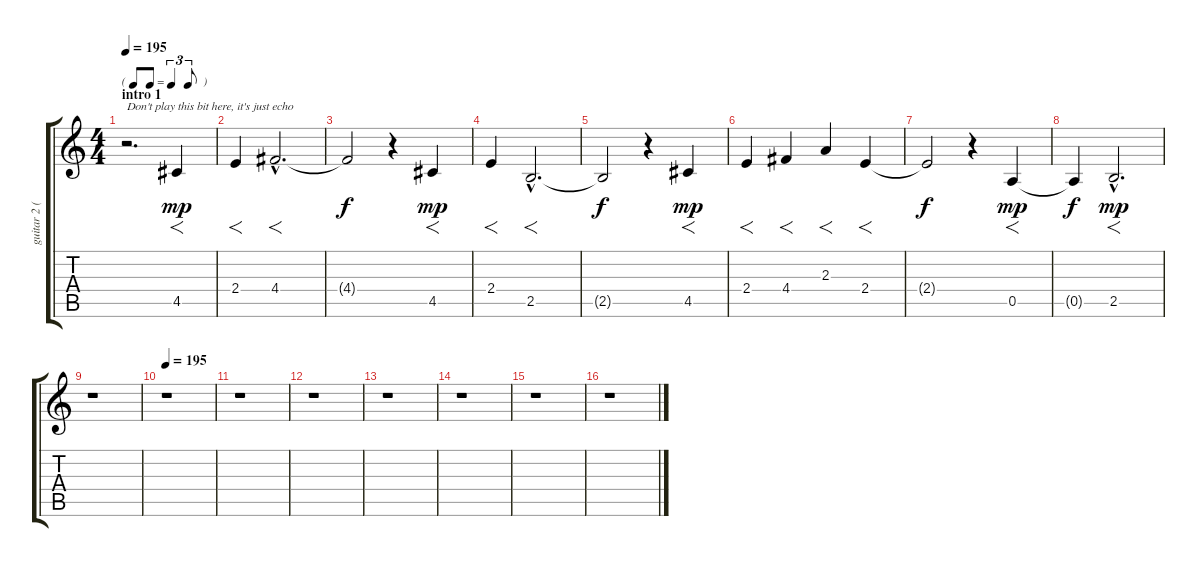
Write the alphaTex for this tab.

\track ("guitar 2 (slide)" "guitar 2 (") {instrument overdrivenguitar}
\staff {score tabs}
\tuning (E4 B3 G3 D3 A2 E2) {hide}
\ts (4 4)
\tf triplet8th
\section ("" "intro 1")
\tempo 195
\tempo 115
\tempo 195
\clef g2
\ks c
r.2{d txt "Don't play this bit here, it's just echo" dy mp instrument overdrivenguitar} 4.5.4{f} |
2.4.4{f} 4.4{hac}.2{f d} |
4.4{t}.2{dy f} r.4 4.5.4{f dy mp} |
2.4.4{f} 2.5{hac}.2{f d} |
2.5{t}.2{dy f} r.4 4.5.4{f dy mp} |
2.4.4{f} 4.4.4{f} 2.3.4{f} 2.4.4{f} |
2.4{t}.2{dy f} r.4 0.5.4{f dy mp} |
0.5{t}.4{dy f} 2.5{hac}.2{f d dy mp} |
r.1 |
\tempo 195
r.1 |
r.1 |
r.1 |
r.1 |
r.1 |
r.1 |
r.1
